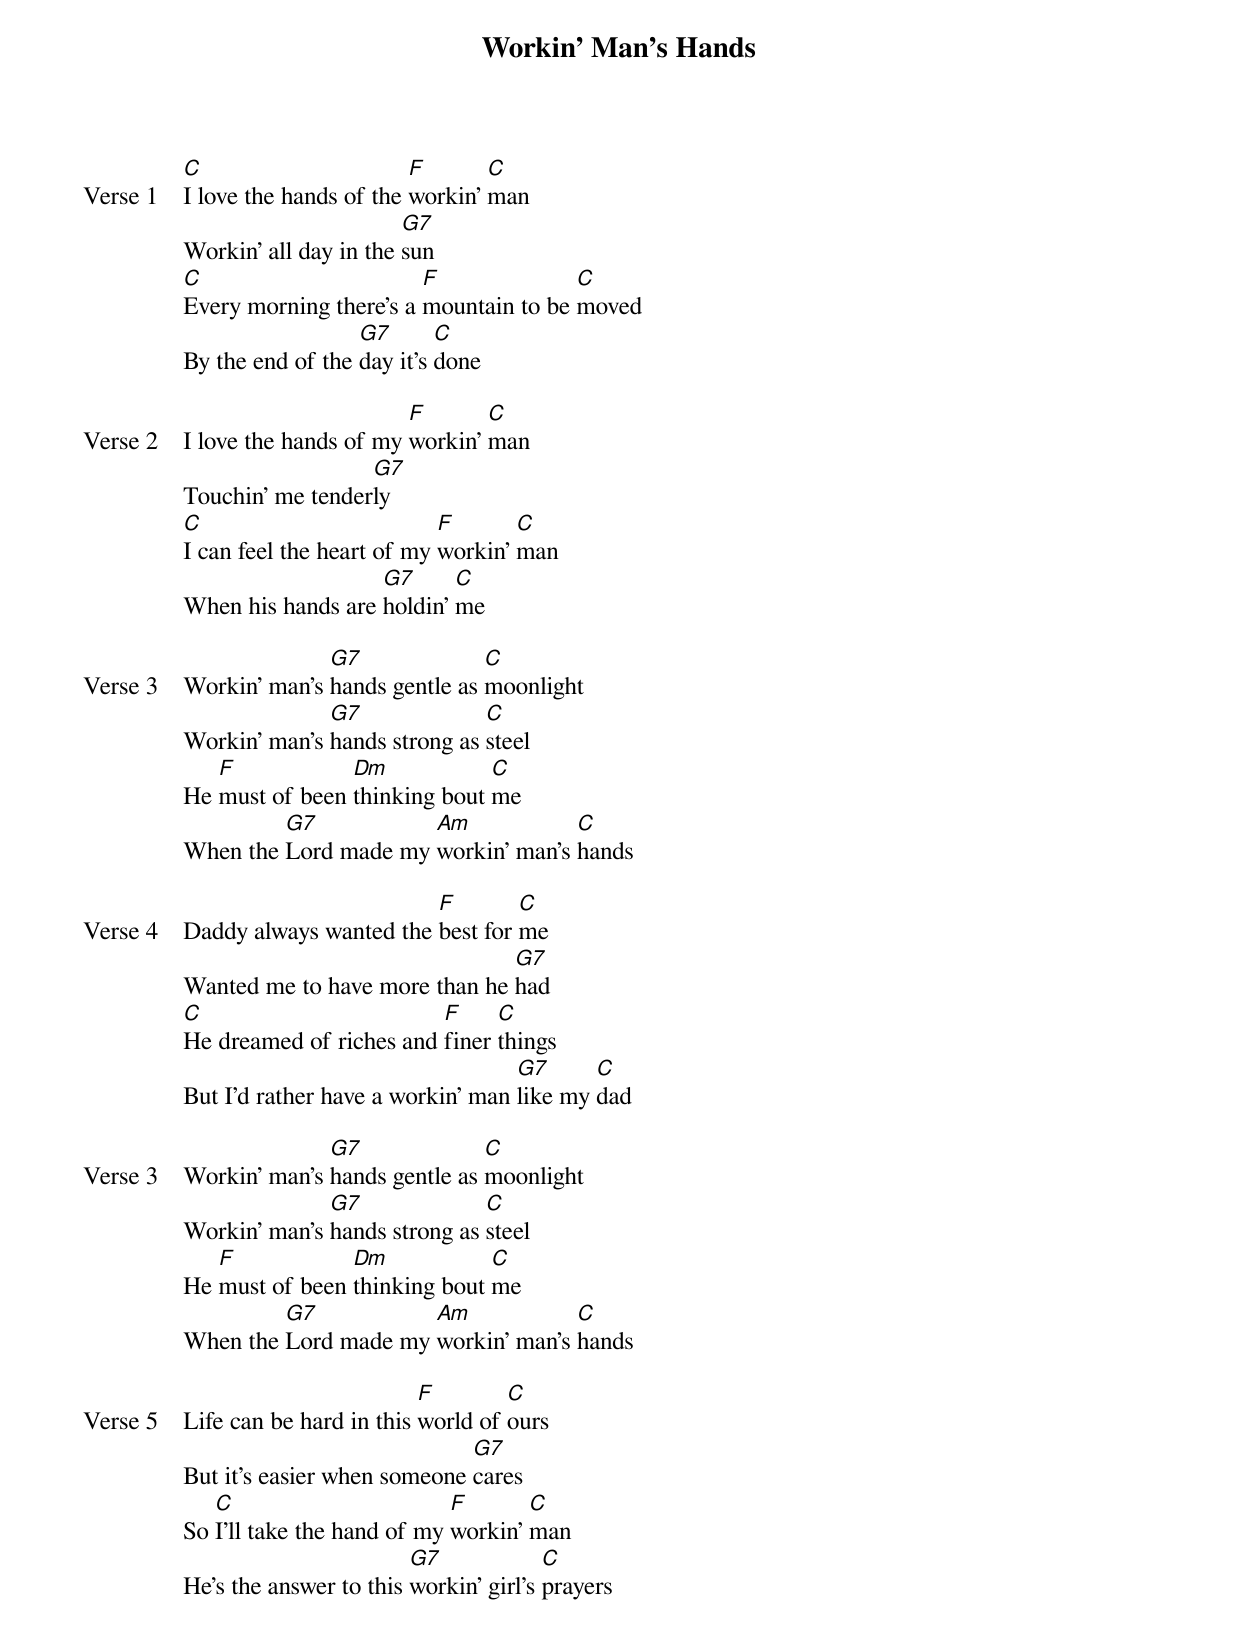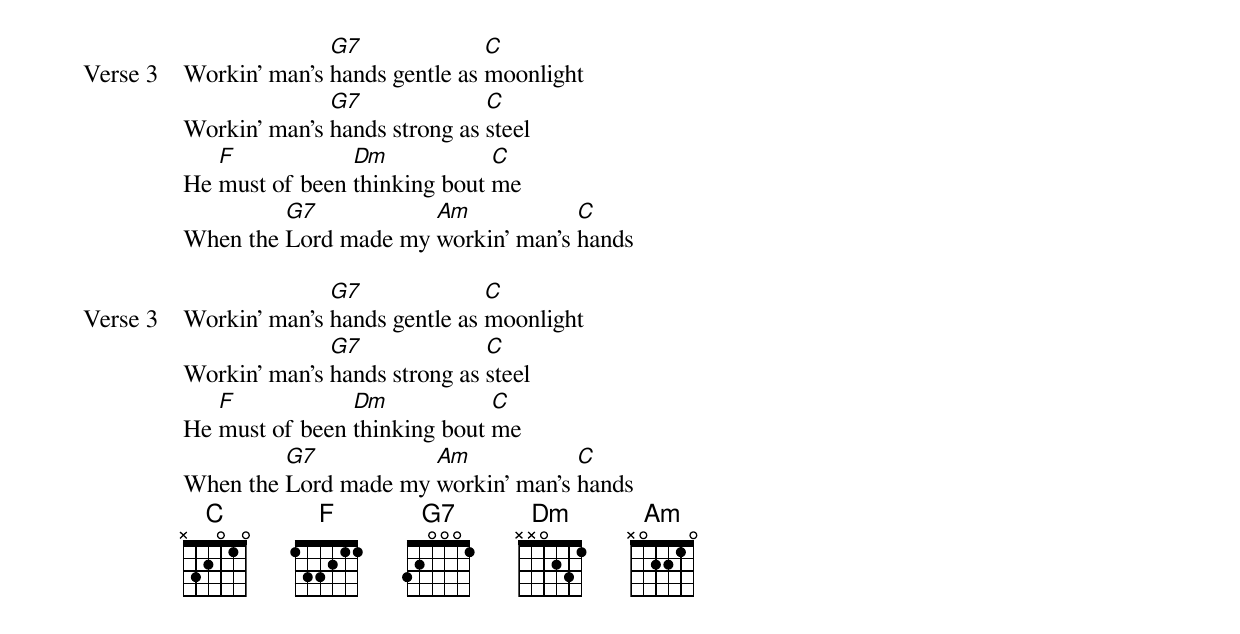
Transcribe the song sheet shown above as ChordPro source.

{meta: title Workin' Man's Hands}
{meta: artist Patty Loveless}
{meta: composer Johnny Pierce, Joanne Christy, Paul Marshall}
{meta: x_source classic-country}
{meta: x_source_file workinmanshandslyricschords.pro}
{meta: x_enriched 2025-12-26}

{start_of_verse: Verse 1}
[C]I love the hands of the [F]workin' [C]man
Workin' all day in the [G7]sun
[C]Every morning there's a [F]mountain to be [C]moved
By the end of the [G7]day it's [C]done
{end_of_verse}

{start_of_verse: Verse 2}
I love the hands of my [F]workin' [C]man
Touchin' me tender[G7]ly
[C]I can feel the heart of my [F]workin' [C]man
When his hands are [G7]holdin' [C]me
{end_of_verse}

{start_of_verse: Verse 3}
Workin' man's [G7]hands gentle as [C]moonlight
Workin' man's [G7]hands strong as [C]steel
He [F]must of been [Dm]thinking bout [C]me
When the [G7]Lord made my [Am]workin' man's [C]hands
{end_of_verse}

{start_of_verse: Verse 4}
Daddy always wanted the [F]best for [C]me
Wanted me to have more than he [G7]had
[C]He dreamed of riches and [F]finer [C]things
But I'd rather have a workin' man [G7]like my [C]dad
{end_of_verse}

{start_of_verse: Verse 3}
Workin' man's [G7]hands gentle as [C]moonlight
Workin' man's [G7]hands strong as [C]steel
He [F]must of been [Dm]thinking bout [C]me
When the [G7]Lord made my [Am]workin' man's [C]hands
{end_of_verse}

{start_of_verse: Verse 5}
Life can be hard in this [F]world of [C]ours
But it's easier when someone [G7]cares
So [C]I'll take the hand of my [F]workin' [C]man
He's the answer to this [G7]workin' girl's [C]prayers
{end_of_verse}

{start_of_verse: Verse 3}
Workin' man's [G7]hands gentle as [C]moonlight
Workin' man's [G7]hands strong as [C]steel
He [F]must of been [Dm]thinking bout [C]me
When the [G7]Lord made my [Am]workin' man's [C]hands
{end_of_verse}

{start_of_verse: Verse 3}
Workin' man's [G7]hands gentle as [C]moonlight
Workin' man's [G7]hands strong as [C]steel
He [F]must of been [Dm]thinking bout [C]me
When the [G7]Lord made my [Am]workin' man's [C]hands
{end_of_verse}
